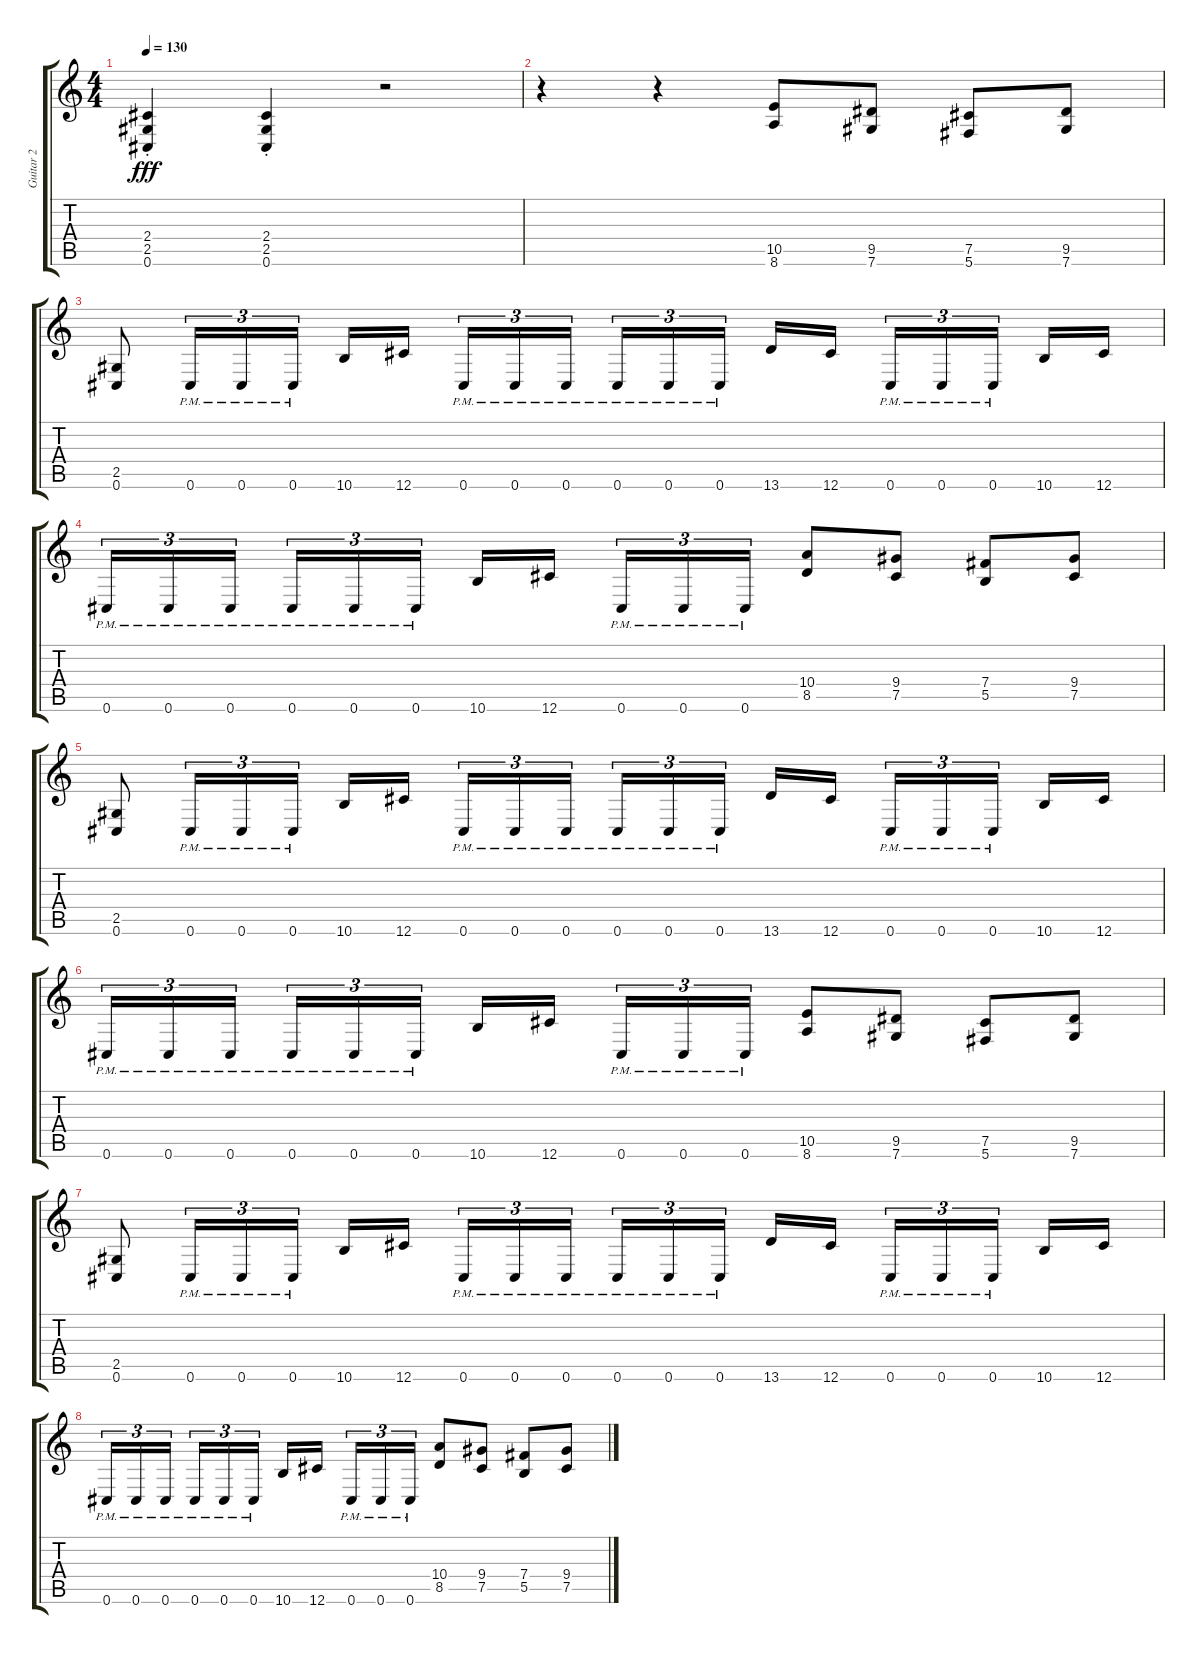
\track ("Guitar 2" "Guitar 2") {instrument overdrivenguitar}
\staff {score tabs}
\tuning (Db4 Ab3 E3 B2 Gb2 Db2) {hide}
\ts (4 4)
\tempo 130
\clef g2
\ks c
(2.4{st} 2.5{st} 0.6{st}).4{dy fff} (2.4{st} 2.5{st} 0.6{st}).4 r.2 |
r.4 r.4 (10.5 8.6).8 (9.5 7.6).8 (7.5 5.6).8 (9.5 7.6).8 |
(2.5 0.6).8 0.6{pm}.16{tu (3 2)} 0.6{pm}.16{tu (3 2)} 0.6{pm}.16{tu (3 2)} 10.6.16 12.6.16{beam splitsecondary} 0.6{pm}.16{tu (3 2)} 0.6{pm}.16{tu (3 2)} 0.6{pm}.16{tu (3 2)} 0.6{pm}.16{tu (3 2)} 0.6{pm}.16{tu (3 2)} 0.6{pm}.16{tu (3 2) beam splitsecondary} 13.6.16 12.6.16 0.6{pm}.16{tu (3 2)} 0.6{pm}.16{tu (3 2)} 0.6{pm}.16{tu (3 2) beam splitsecondary} 10.6.16 12.6.16 |
0.6{pm}.16{tu (3 2)} 0.6{pm}.16{tu (3 2)} 0.6{pm}.16{tu (3 2) beam splitsecondary} 0.6{pm}.16{tu (3 2)} 0.6{pm}.16{tu (3 2)} 0.6{pm}.16{tu (3 2)} 10.6.16 12.6.16{beam splitsecondary} 0.6{pm}.16{tu (3 2)} 0.6{pm}.16{tu (3 2)} 0.6{pm}.16{tu (3 2)} (10.4 8.5).8 (9.4 7.5).8 (7.4 5.5).8 (9.4 7.5).8 |
(2.5 0.6).8 0.6{pm}.16{tu (3 2)} 0.6{pm}.16{tu (3 2)} 0.6{pm}.16{tu (3 2)} 10.6.16 12.6.16{beam splitsecondary} 0.6{pm}.16{tu (3 2)} 0.6{pm}.16{tu (3 2)} 0.6{pm}.16{tu (3 2)} 0.6{pm}.16{tu (3 2)} 0.6{pm}.16{tu (3 2)} 0.6{pm}.16{tu (3 2) beam splitsecondary} 13.6.16 12.6.16 0.6{pm}.16{tu (3 2)} 0.6{pm}.16{tu (3 2)} 0.6{pm}.16{tu (3 2) beam splitsecondary} 10.6.16 12.6.16 |
0.6{pm}.16{tu (3 2)} 0.6{pm}.16{tu (3 2)} 0.6{pm}.16{tu (3 2) beam splitsecondary} 0.6{pm}.16{tu (3 2)} 0.6{pm}.16{tu (3 2)} 0.6{pm}.16{tu (3 2)} 10.6.16 12.6.16{beam splitsecondary} 0.6{pm}.16{tu (3 2)} 0.6{pm}.16{tu (3 2)} 0.6{pm}.16{tu (3 2)} (10.5 8.6).8 (9.5 7.6).8 (7.5 5.6).8 (9.5 7.6).8 |
(2.5 0.6).8 0.6{pm}.16{tu (3 2)} 0.6{pm}.16{tu (3 2)} 0.6{pm}.16{tu (3 2)} 10.6.16 12.6.16{beam splitsecondary} 0.6{pm}.16{tu (3 2)} 0.6{pm}.16{tu (3 2)} 0.6{pm}.16{tu (3 2)} 0.6{pm}.16{tu (3 2)} 0.6{pm}.16{tu (3 2)} 0.6{pm}.16{tu (3 2) beam splitsecondary} 13.6.16 12.6.16 0.6{pm}.16{tu (3 2)} 0.6{pm}.16{tu (3 2)} 0.6{pm}.16{tu (3 2) beam splitsecondary} 10.6.16 12.6.16 |
0.6{pm}.16{tu (3 2)} 0.6{pm}.16{tu (3 2)} 0.6{pm}.16{tu (3 2) beam splitsecondary} 0.6{pm}.16{tu (3 2)} 0.6{pm}.16{tu (3 2)} 0.6{pm}.16{tu (3 2)} 10.6.16 12.6.16{beam splitsecondary} 0.6{pm}.16{tu (3 2)} 0.6{pm}.16{tu (3 2)} 0.6{pm}.16{tu (3 2)} (10.4 8.5).8 (9.4 7.5).8 (7.4 5.5).8 (9.4 7.5).8
